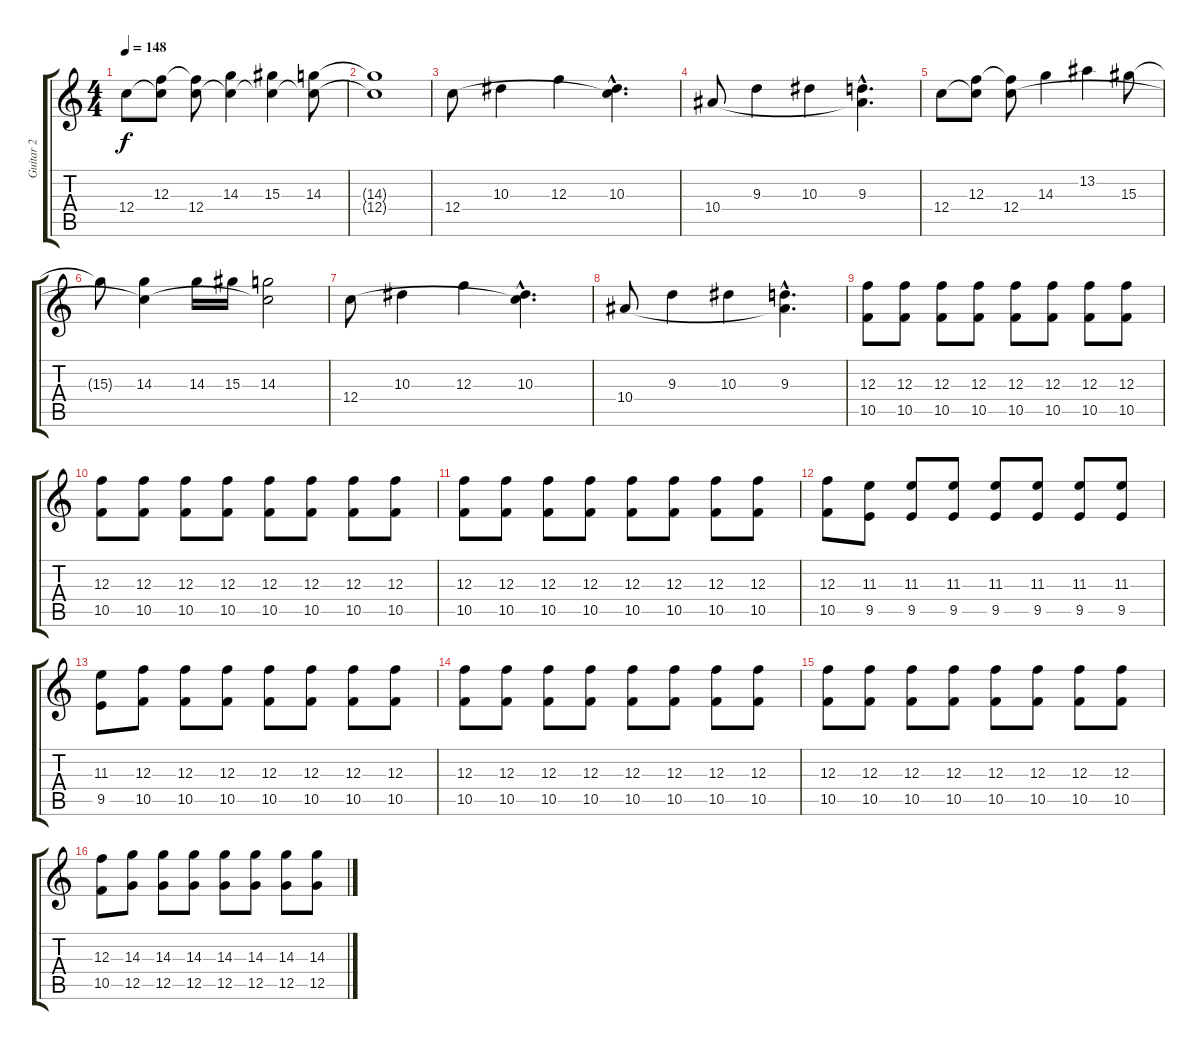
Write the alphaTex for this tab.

\track ("Guitar 2" "Guitar 2") {instrument distortionguitar}
\staff {score tabs}
\tuning (D4 A3 F3 C3 G2 C2) {hide}
\ts (4 4)
\tempo 148
\clef g2
\ks c
12.4.8{dy f} (12.3 12.4{t}).8 (12.3{t} 12.4).8 (14.3 12.4{t}).4 (15.3 12.4{t}).4 (14.3 12.4{t}).8 |
(14.3{t} 12.4{t}).1 |
12.4.8 10.3.4 12.3.4 (10.3{hac} 12.4{hac t}).4{d} |
10.4.8 9.3.4 10.3.4 (9.3{hac} 10.4{hac t}).4{d} |
12.4.8 (12.3 12.4{t}).8 (12.3{t} 12.4).8 14.3.4 13.2.4 15.3.8 |
15.3{t}.8 (14.3 12.4{t}).4 14.3.16 15.3.16 (14.3 12.4{t}).2 |
12.4.8 10.3.4 12.3.4 (10.3{hac} 12.4{hac t}).4{d} |
10.4.8 9.3.4 10.3.4 (9.3{hac} 10.4{hac t}).4{d} |
(12.3 10.5).8 (12.3 10.5).8 (12.3 10.5).8 (12.3 10.5).8 (12.3 10.5).8 (12.3 10.5).8 (12.3 10.5).8 (12.3 10.5).8 |
(12.3 10.5).8 (12.3 10.5).8 (12.3 10.5).8 (12.3 10.5).8 (12.3 10.5).8 (12.3 10.5).8 (12.3 10.5).8 (12.3 10.5).8 |
(12.3 10.5).8 (12.3 10.5).8 (12.3 10.5).8 (12.3 10.5).8 (12.3 10.5).8 (12.3 10.5).8 (12.3 10.5).8 (12.3 10.5).8 |
(12.3 10.5).8 (11.3 9.5).8 (11.3 9.5).8 (11.3 9.5).8 (11.3 9.5).8 (11.3 9.5).8 (11.3 9.5).8 (11.3 9.5).8 |
(11.3 9.5).8 (12.3 10.5).8 (12.3 10.5).8 (12.3 10.5).8 (12.3 10.5).8 (12.3 10.5).8 (12.3 10.5).8 (12.3 10.5).8 |
(12.3 10.5).8 (12.3 10.5).8 (12.3 10.5).8 (12.3 10.5).8 (12.3 10.5).8 (12.3 10.5).8 (12.3 10.5).8 (12.3 10.5).8 |
(12.3 10.5).8 (12.3 10.5).8 (12.3 10.5).8 (12.3 10.5).8 (12.3 10.5).8 (12.3 10.5).8 (12.3 10.5).8 (12.3 10.5).8 |
(12.3 10.5).8 (14.3 12.5).8 (14.3 12.5).8 (14.3 12.5).8 (14.3 12.5).8 (14.3 12.5).8 (14.3 12.5).8 (14.3 12.5).8
